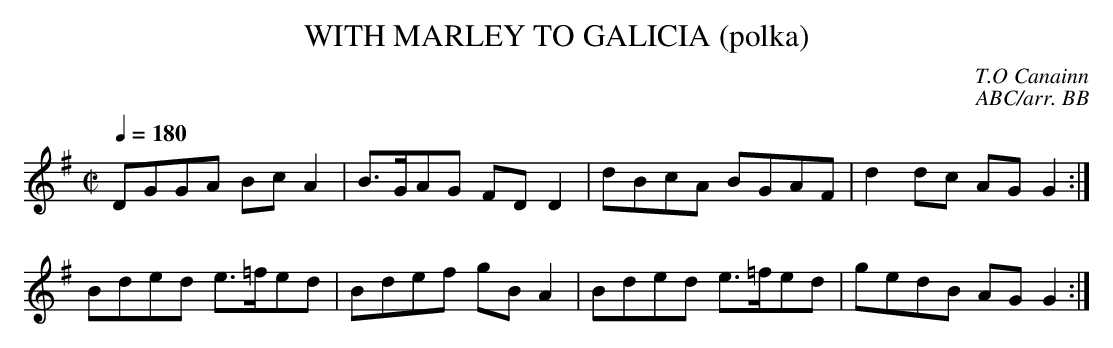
X:1
T:WITH MARLEY TO GALICIA (polka)
C:T.O Canainn
C:ABC/arr. BB
M:C|
Q:1/4=180
K:G
DGGA BcA2|B>GAG FDD2|dBcA BGAF|d2dc AGG2:|
Bded e>=fed|Bdef gBA2|Bded e>=fed|gedB AGG2:|
